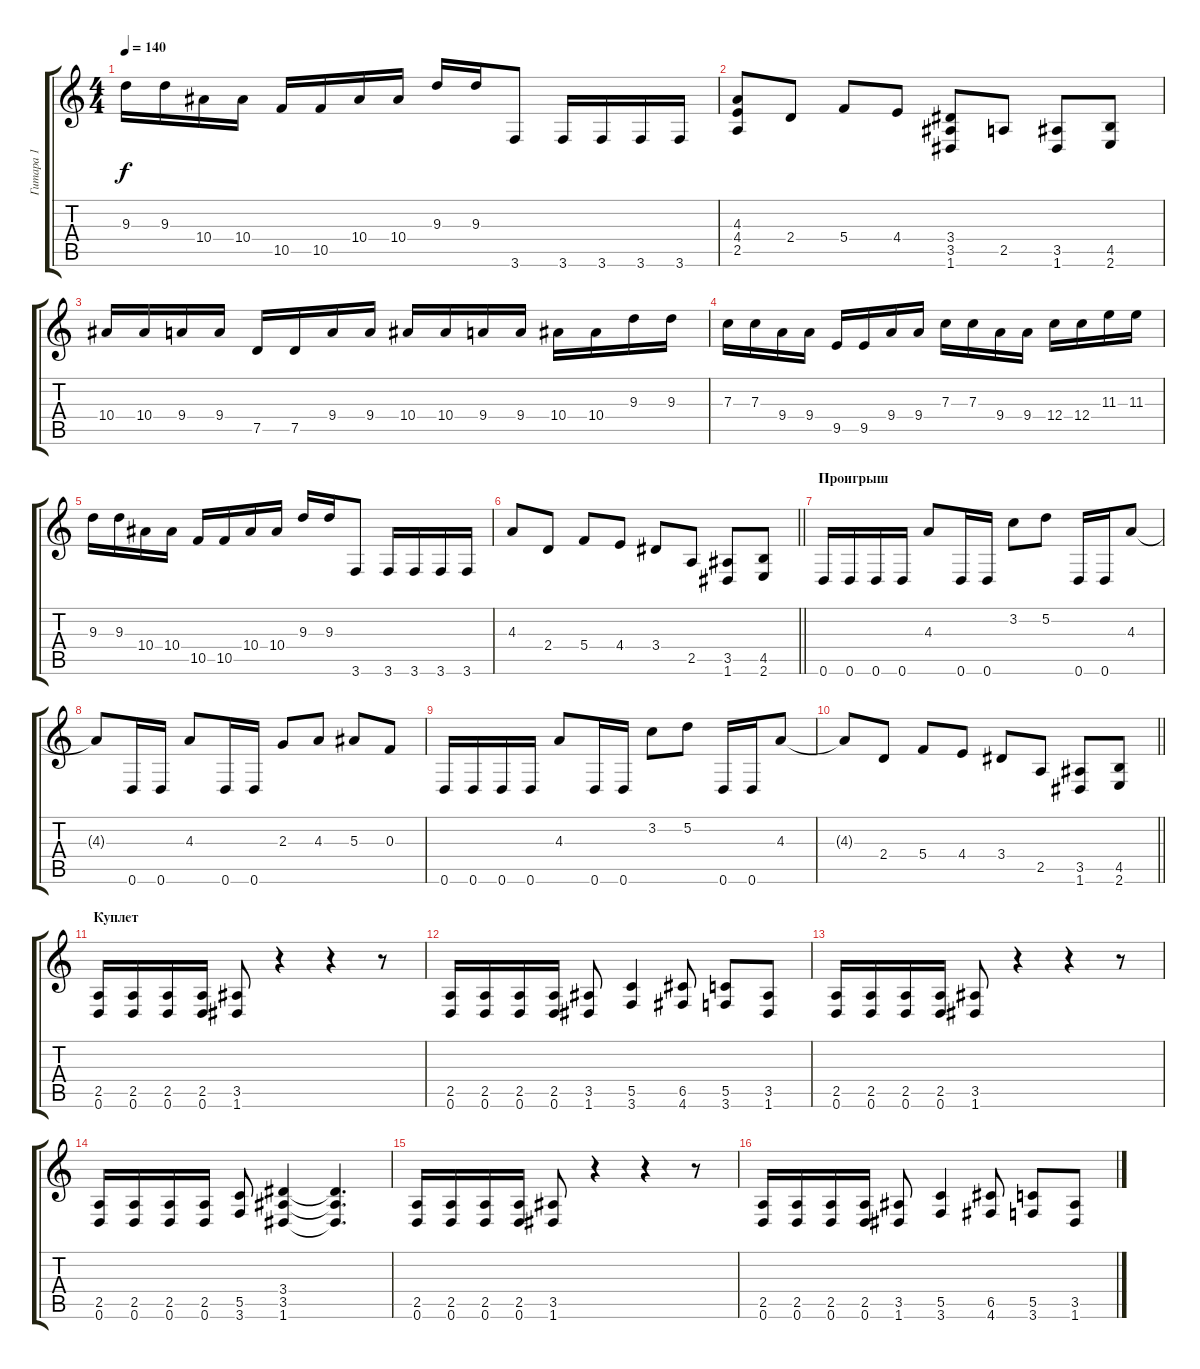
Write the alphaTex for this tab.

\track ("Гитара 1" "Гитара 1") {instrument distortionguitar}
\staff {score tabs}
\tuning (D4 A3 F3 C3 G2 D2) {hide}
\ts (4 4)
\tempo 140
\clef g2
\ks c
9.3.16{dy f} 9.3.16 10.4.16 10.4.16 10.5.16 10.5.16 10.4.16 10.4.16 9.3.16 9.3.16 3.6.8 3.6.16 3.6.16 3.6.16 3.6.16 |
(4.3 4.4 2.5).8 2.4.8 5.4.8 4.4.8 (3.4 3.5 1.6).8 2.5.8 (3.5 1.6).8 (4.5 2.6).8 |
10.4.16 10.4.16 9.4.16 9.4.16 7.5.16 7.5.16 9.4.16 9.4.16 10.4.16 10.4.16 9.4.16 9.4.16 10.4.16 10.4.16 9.3.16 9.3.16 |
7.3.16 7.3.16 9.4.16 9.4.16 9.5.16 9.5.16 9.4.16 9.4.16 7.3.16 7.3.16 9.4.16 9.4.16 12.4.16 12.4.16 11.3.16 11.3.16 |
9.3.16 9.3.16 10.4.16 10.4.16 10.5.16 10.5.16 10.4.16 10.4.16 9.3.16 9.3.16 3.6.8 3.6.16 3.6.16 3.6.16 3.6.16 |
\barLineRight lightlight
4.3.8 2.4.8 5.4.8 4.4.8 3.4.8 2.5.8 (3.5 1.6).8 (4.5 2.6).8 |
\section ("" "Проигрыш")
0.6.16 0.6.16 0.6.16 0.6.16 4.3.8 0.6.16 0.6.16 3.2.8 5.2.8 0.6.16 0.6.16 4.3.8 |
4.3{t}.8 0.6.16 0.6.16 4.3.8 0.6.16 0.6.16 2.3.8 4.3.8 5.3.8 0.3.8 |
0.6.16 0.6.16 0.6.16 0.6.16 4.3.8 0.6.16 0.6.16 3.2.8 5.2.8 0.6.16 0.6.16 4.3.8 |
\barLineRight lightlight
4.3{t}.8 2.4.8 5.4.8 4.4.8 3.4.8 2.5.8 (3.5 1.6).8 (4.5 2.6).8 |
\section ("" "Куплет")
(2.5 0.6).16 (2.5 0.6).16 (2.5 0.6).16 (2.5 0.6).16 (3.5 1.6).8 r.4 r.4 r.8 |
(2.5 0.6).16 (2.5 0.6).16 (2.5 0.6).16 (2.5 0.6).16 (3.5 1.6).8 (5.5 3.6).4 (6.5 4.6).8 (5.5 3.6).8 (3.5 1.6).8 |
(2.5 0.6).16 (2.5 0.6).16 (2.5 0.6).16 (2.5 0.6).16 (3.5 1.6).8 r.4 r.4 r.8 |
(2.5 0.6).16 (2.5 0.6).16 (2.5 0.6).16 (2.5 0.6).16 (5.5 3.6).8 (3.4 3.5 1.6).4 (3.4{t} 3.5{t} 1.6{t}).4{d} |
(2.5 0.6).16 (2.5 0.6).16 (2.5 0.6).16 (2.5 0.6).16 (3.5 1.6).8 r.4 r.4 r.8 |
(2.5 0.6).16 (2.5 0.6).16 (2.5 0.6).16 (2.5 0.6).16 (3.5 1.6).8 (5.5 3.6).4 (6.5 4.6).8 (5.5 3.6).8 (3.5 1.6).8
